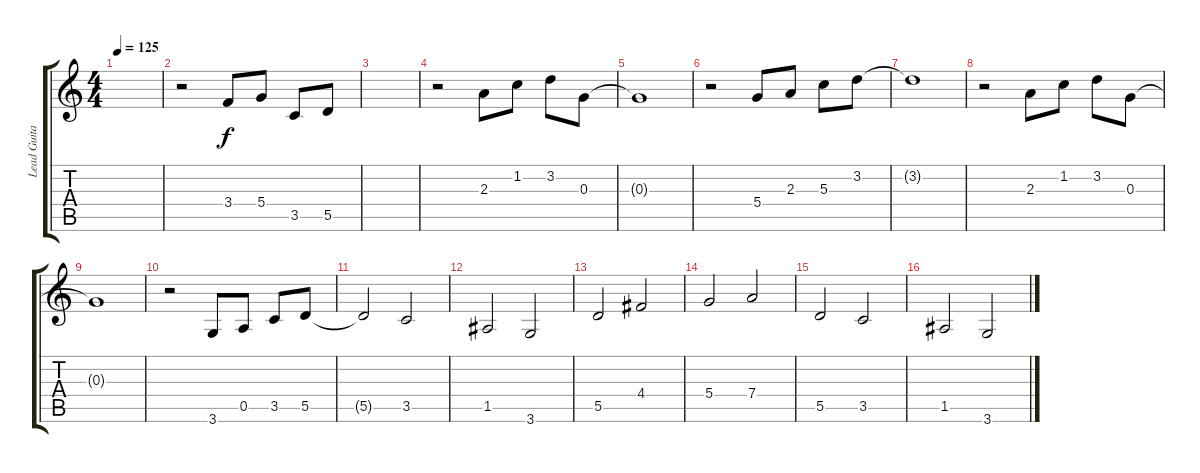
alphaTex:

\track ("Lead Guitar" "Lead Guita") {instrument distortionguitar}
\staff {score tabs}
\tuning (E4 B3 G3 D3 A2 E2) {hide}
\ts (4 4)
\tempo 125
\clef g2
\ks c
|
r.2 3.4.8 5.4.8 3.5.8 5.5.8 |
|
r.2 2.3.8 1.2.8 3.2.8 0.3.8 |
0.3{t}.1 |
r.2 5.4.8 2.3.8 5.3.8 3.2.8 |
3.2{t}.1 |
r.2 2.3.8 1.2.8 3.2.8 0.3.8 |
0.3{t}.1 |
r.2 3.6.8 0.5.8 3.5.8 5.5.8 |
5.5{t}.2 3.5.2 |
1.5.2 3.6.2 |
5.5.2 4.4.2 |
5.4.2 7.4.2 |
5.5.2 3.5.2 |
1.5.2 3.6.2
